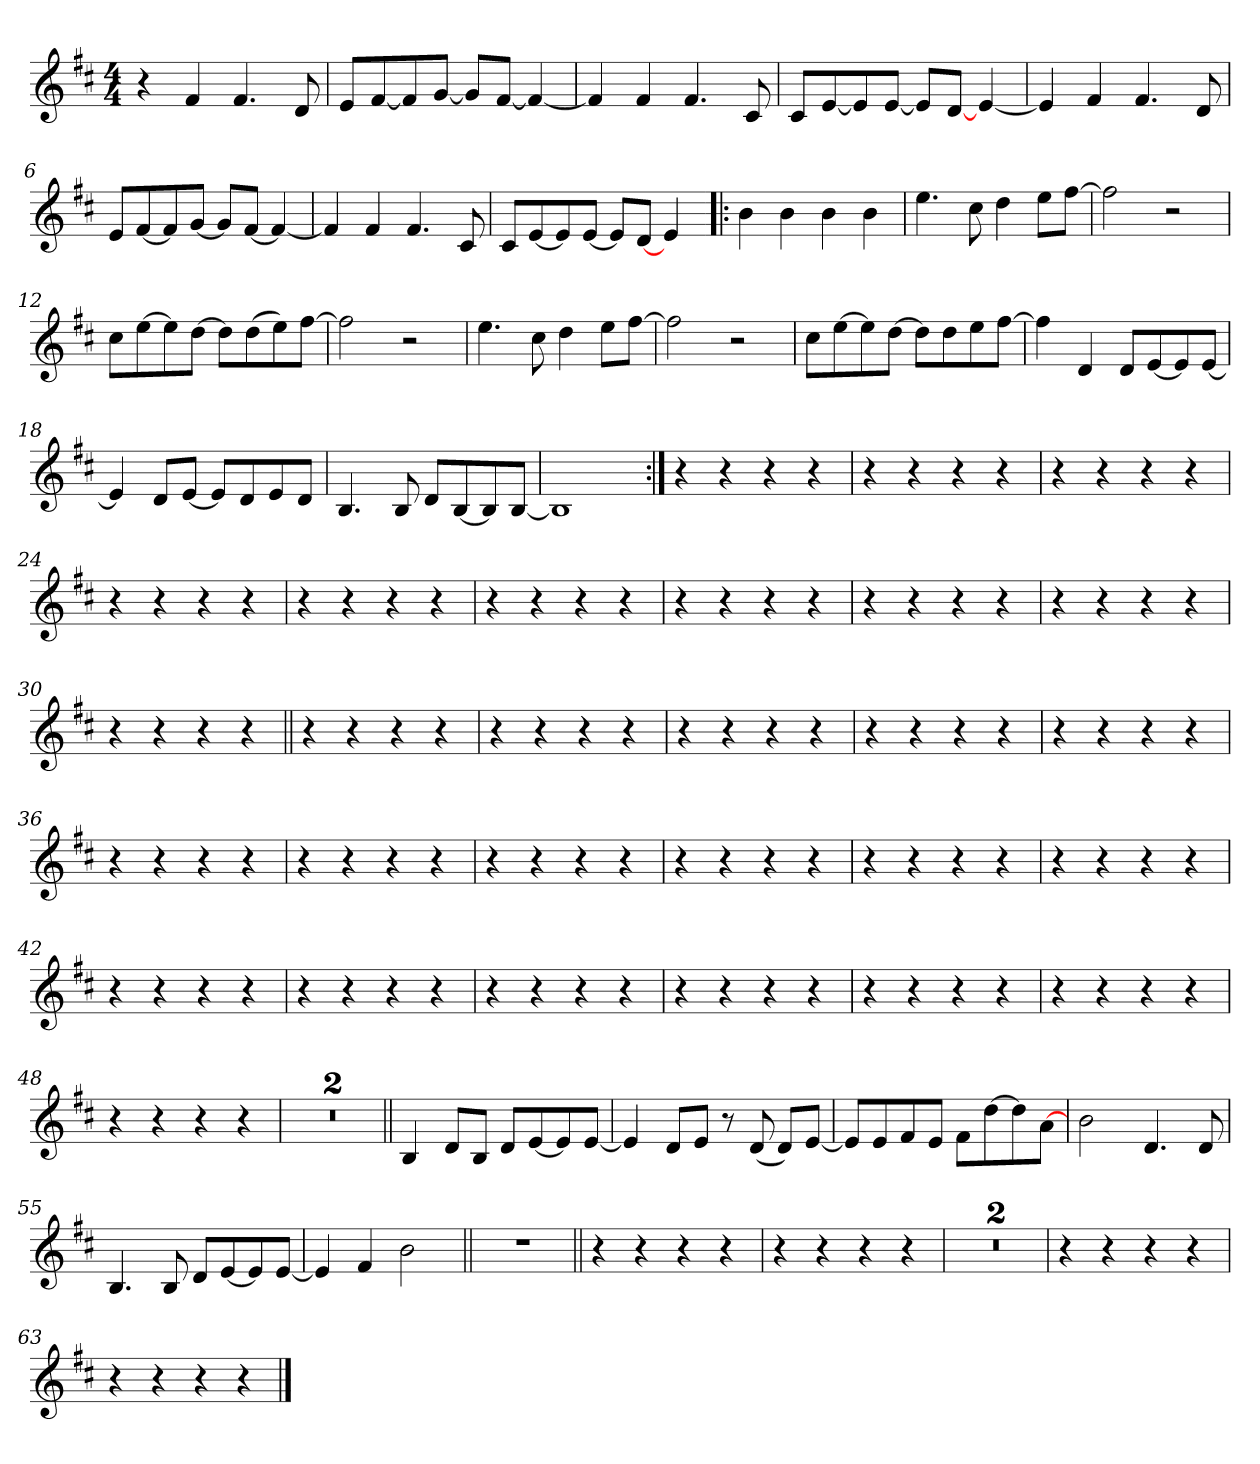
**kern
*part1
*staff1
!!LO:PB:g=z
*clefG2
*k[f#c#]
*D:
*M4/4
*MM188
=1
4r
4f#i/
4.f#i/
8di/
=2
8ei/L
[<8f#i/
8f#i/]
[<8gi/J
8gi/L]
[<8f#i/J
4f#i/_<
=3
4f#i/]
4f#i/
4.f#i/
8c#i/
=4
8c#i/L
[<8ei/
8ei/]
[<8ei/J
8ei/L]
[<8di/J
[<4ei/
=5
4ei/]
4f#i/
4.f#i/
8di/
!!LO:LB:g=z
=6
8ei/L
[<8f#i/
8f#i/]
[<8gi/J
8gi/L]
[<8f#i/J
4f#i/_<
=7
4f#i/]
4f#i/
4.f#i/
8c#i/
=8
8c#i/L
[<8ei/
8ei/]
[<8ei/J
8ei/L]
[<8di/J
4ei/
=9!|:
4bi
4bi
4bi
4bi
=10
4.eei\
8cc#i\
4ddi\
8eei\L
[>8ff#i\J
=11
2ff#i\]
2r
!!LO:LB:g=z
=12
8cc#i\L
[>8eei\
8eei\]
[>8ddi\J
8ddi\L]
(8ddi\
8eei\)
[>8ff#i\J
=13
2ff#i\]
2r
=14
4.eei\
8cc#i\
4ddi\
8eei\L
[>8ff#i\J
=15
2ff#i\]
2r
=16
8cc#i\L
[>8eei\
8eei\]
[>8ddi\J
8ddi\L]
8ddi\
8eei\
[>8ff#i\J
=17
4ff#i\]
4di/
8di/L
[<8ei/
8ei/]
[<8ei/J
!!LO:LB:g=z
=18
4ei/]
8di/L
[<8ei/J
8ei/L]
8di/
8ei/
8di/J
=19
4.Bi/
8Bi/
8di/L
[<8Bi/
8Bi/]
[<8Bi/J
=20
1Bi]
=21:|!
4r
4r
4r
4r
=22
4r
4r
4r
4r
=23
4r
4r
4r
4r
!!LO:LB:g=z
=24
4r
4r
4r
4r
=25
4r
4r
4r
4r
=26
4r
4r
4r
4r
=27
4r
4r
4r
4r
=28
4r
4r
4r
4r
=29
4r
4r
4r
4r
!!LO:LB:g=z
=30
4r
4r
4r
4r
=31||
4r
4r
4r
4r
=32
4r
4r
4r
4r
=33
4r
4r
4r
4r
=34
4r
4r
4r
4r
=35
4r
4r
4r
4r
!!LO:LB:g=z
=36
4r
4r
4r
4r
=37
4r
4r
4r
4r
=38
4r
4r
4r
4r
=39
4r
4r
4r
4r
=40
4r
4r
4r
4r
=41
4r
4r
4r
4r
!!LO:LB:g=z
=42
4r
4r
4r
4r
=43
4r
4r
4r
4r
=44
4r
4r
4r
4r
=45
4r
4r
4r
4r
=46
4r
4r
4r
4r
=47
4r
4r
4r
4r
!!LO:LB:g=z
=48
4r
4r
4r
4r
=49
1r
=50
1r
=51||
4Bi/
8di/L
8Bi/J
8di/L
[<8ei/
8ei/]
[<8ei/J
=52
4ei/]
8di/L
8ei/J
8r
(8di/
8di/L)
[<8ei/J
=53
8ei/L]
8ei/
8f#i/
8ei/J
8f#i\L
[>8ddi\
8ddi\]
[>8ai\J
!!LO:LB:g=z
=54
2bi\
4.di/
8di/
=55
4.Bi/
8Bi/
8di/L
[<8ei/
8ei/]
[<8ei/J
=56
4ei/]
4f#i/
2bi\
=57||
1r
=58||
4r
4r
4r
4r
!!LO:LB:g=z
=59
4r
4r
4r
4r
=60
1r
=61
1r
=62
4r
4r
4r
4r
=63
4r
4r
4r
4r
==
*-
